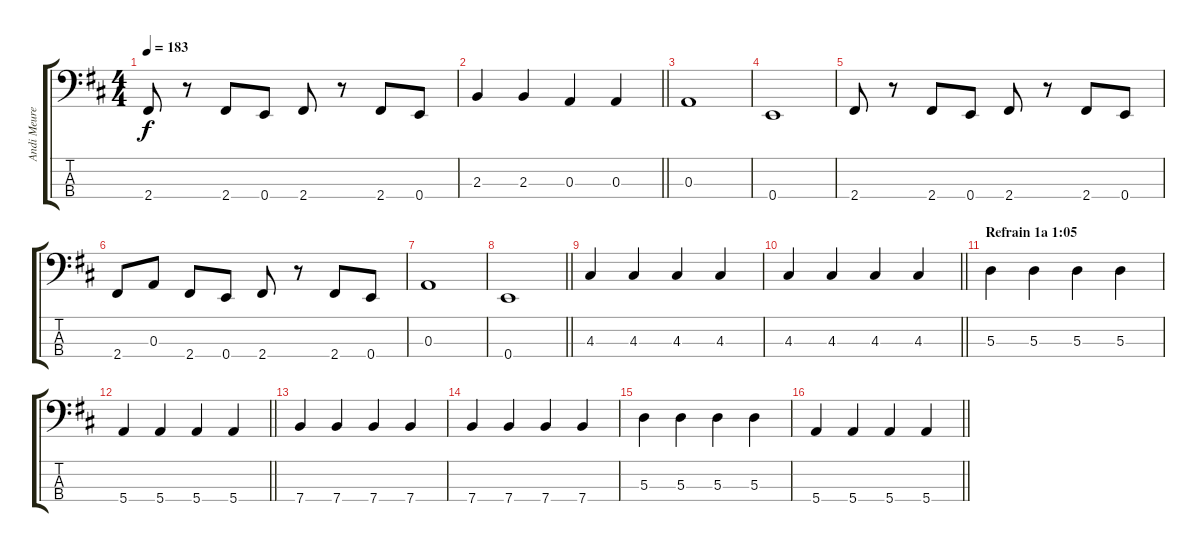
\track ("Andi Meurer" "Andi Meure") {instrument electricbassfinger}
\staff {score tabs}
\tuning (G2 D2 A1 E1) {hide}
\ts (4 4)
\tempo 183
\clef f4
\ks d
2.4.8{dy f} r.8 2.4.8 0.4.8 2.4.8 r.8 2.4.8 0.4.8 |
\barLineRight lightlight
2.3.4 2.3.4 0.3.4 0.3.4 |
0.3.1 |
0.4.1 |
2.4.8 r.8 2.4.8 0.4.8 2.4.8 r.8 2.4.8 0.4.8 |
2.4.8 0.3.8 2.4.8 0.4.8 2.4.8 r.8 2.4.8 0.4.8 |
0.3.1 |
\barLineRight lightlight
0.4.1 |
4.3.4 4.3.4 4.3.4 4.3.4 |
\barLineRight lightlight
4.3.4 4.3.4 4.3.4 4.3.4 |
\section ("" "Refrain 1a 1:05")
5.3.4 5.3.4 5.3.4 5.3.4 |
\barLineRight lightlight
5.4.4 5.4.4 5.4.4 5.4.4 |
7.4.4 7.4.4 7.4.4 7.4.4 |
7.4.4 7.4.4 7.4.4 7.4.4 |
5.3.4 5.3.4 5.3.4 5.3.4 |
\barLineRight lightlight
5.4.4 5.4.4 5.4.4 5.4.4
